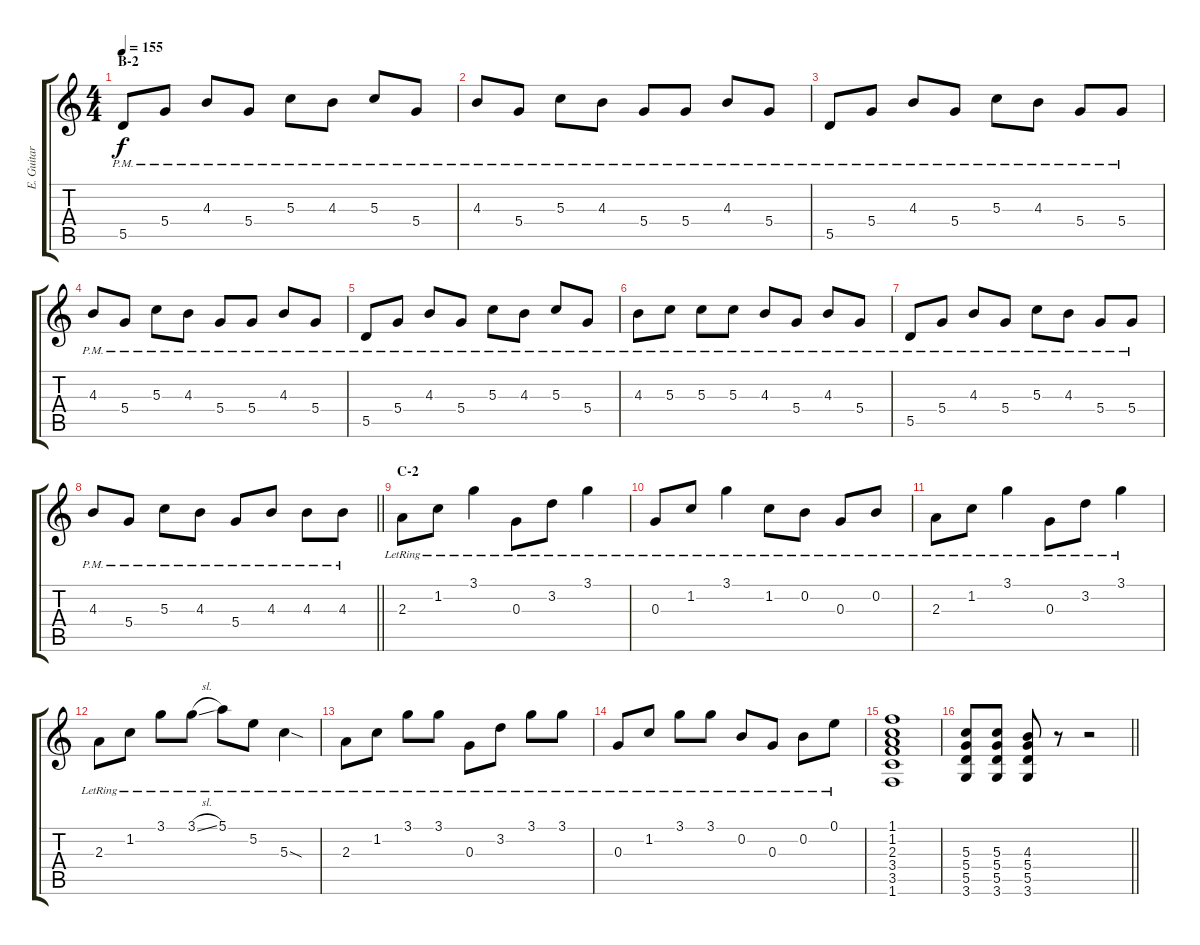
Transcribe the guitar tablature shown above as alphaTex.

\track ("E. Guitar I" "E. Guitar ") {instrument overdrivenguitar}
\staff {score tabs}
\tuning (E4 B3 G3 D3 A2 E2) {hide}
\ts (4 4)
\section ("" "B-2")
\tempo 155
\clef g2
\ks c
5.5{pm}.8{dy f} 5.4{pm}.8 4.3{pm}.8 5.4{pm}.8 5.3{pm}.8 4.3{pm}.8 5.3{pm}.8 5.4{pm}.8 |
4.3{pm}.8 5.4{pm}.8 5.3{pm}.8 4.3{pm}.8 5.4{pm}.8 5.4{pm}.8 4.3{pm}.8 5.4{pm}.8 |
5.5{pm}.8 5.4{pm}.8 4.3{pm}.8 5.4{pm}.8 5.3{pm}.8 4.3{pm}.8 5.4{pm}.8 5.4{pm}.8 |
4.3{pm}.8 5.4{pm}.8 5.3{pm}.8 4.3{pm}.8 5.4{pm}.8 5.4{pm}.8 4.3{pm}.8 5.4{pm}.8 |
5.5{pm}.8 5.4{pm}.8 4.3{pm}.8 5.4{pm}.8 5.3{pm}.8 4.3{pm}.8 5.3{pm}.8 5.4{pm}.8 |
4.3{pm}.8 5.3{pm}.8 5.3{pm}.8 5.3{pm}.8 4.3{pm}.8 5.4{pm}.8 4.3{pm}.8 5.4{pm}.8 |
5.5{pm}.8 5.4{pm}.8 4.3{pm}.8 5.4{pm}.8 5.3{pm}.8 4.3{pm}.8 5.4{pm}.8 5.4{pm}.8 |
\barLineRight lightlight
4.3{pm}.8 5.4{pm}.8 5.3{pm}.8 4.3{pm}.8 5.4{pm}.8 4.3{pm}.8 4.3{pm}.8 4.3{pm}.8 |
\section ("" "C-2")
2.3{lr}.8 1.2{lr}.8 3.1{lr}.4 0.3{lr}.8 3.2{lr}.8 3.1{lr}.4 |
0.3{lr}.8 1.2{lr}.8 3.1{lr}.4 1.2{lr}.8 0.2{lr}.8 0.3{lr}.8 0.2{lr}.8 |
2.3{lr}.8 1.2{lr}.8 3.1{lr}.4 0.3{lr}.8 3.2{lr}.8 3.1{lr}.4 |
2.3{lr}.8 1.2{lr}.8 3.1{lr}.8 3.1{sl lr}.8 5.1{lr}.8 5.2{lr}.8 5.3{sod lr}.4 |
2.3{lr}.8 1.2{lr}.8 3.1{lr}.8 3.1{lr}.8 0.3{lr}.8 3.2{lr}.8 3.1{lr}.8 3.1{lr}.8 |
0.3{lr}.8 1.2{lr}.8 3.1{lr}.8 3.1{lr}.8 0.2{lr}.8 0.3{lr}.8 0.2{lr}.8 0.1{lr}.8 |
(1.1 1.2 2.3 3.4 3.5 1.6).1 |
\barLineRight lightlight
(5.3 5.4 5.5 3.6).8 (5.3 5.4 5.5 3.6).8 (4.3 5.4 5.5 3.6).8 r.8 r.2
